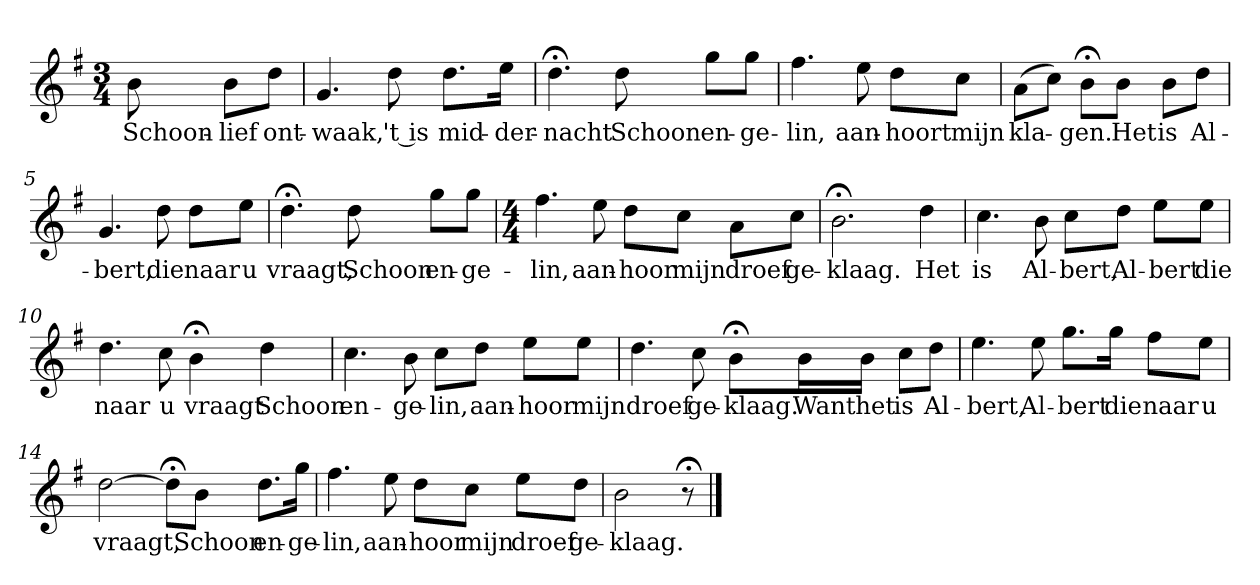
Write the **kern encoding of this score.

**kern	**text
*part1	*part1
*staff1	*staff1
*k[f#]	*
*G:	*
*M3/4	*
*MM120	*
=	=
8b	Schoon-
8bL	-lief
8ddJ	ont-
=1	=1
4.g	-waak,
8dd	't is
8.ddL	mid-
16eeJk	-der-
=2	=2
4.dd;<	-nacht
8dd	Schoon
8ggL	en-
8ggJ	-ge-
=3	=3
4.ff#	-lin,
8ee	aan-
8ddL	-hoort
8ccJ	mijn
=4	=4
(8aL	kla-
8ccJ)	.
8b;<L	-gen.
8bJ	Het
8bL	is
8ddJ	Al-
=5	=5
4.g	-bert,
8dd	die
8ddL	naar
8eeJ	u
=6	=6
4.dd;<	vraagt,
8dd	Schoon
8ggL	en-
8ggJ	-ge-
=7	=7
*M4/4	*
4.ff#	-lin,
8ee	aan-
8ddL	-hoor
8ccJ	mijn
8aL	droef
8ccJ	ge-
=8	=8
2.b;<	-klaag.
4dd	Het
=9	=9
4.cc	is
8b	Al-
8ccL	-bert,
8ddJ	Al-
8eeL	-bert
8eeJ	die
=10	=10
4.dd	naar
8cc	u
4b;<	vraagt
4dd	Schoon
=11	=11
4.cc	en-
8b	-ge-
8ccL	-lin,
8ddJ	aan-
8eeL	-hoor
8eeJ	mijn
=12	=12
4.dd	droef
8cc	ge-
8b;<L	-klaag.
16bL	Want
16bJJ	het
8ccL	is
8ddJ	Al-
=13	=13
4.ee	-bert,
8ee	Al-
8.ggL	-bert
16ggJk	die
8ff#L	naar
8eeJ	u
=14	=14
[2dd	vraagt,
8dd;<L]	.
8bJ	Schoon
8.ddL	en-
16ggJk	-ge-
=15	=15
4.ff#	-lin,
8ee	aan-
8ddL	-hoor
8ccJ	mijn
8eeL	droef
8ddJ	ge-
=16	=16
2b	-klaag.
8r;<	.
==	==
*-	*-
